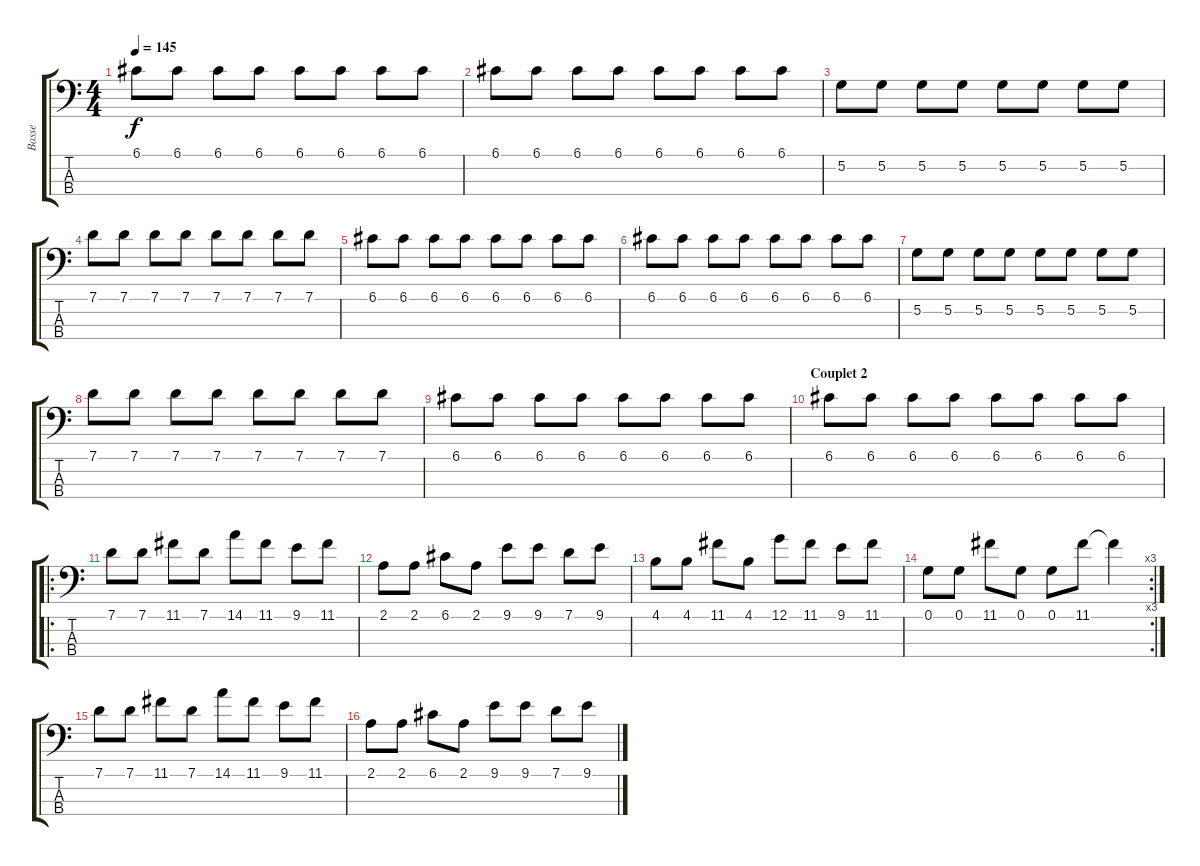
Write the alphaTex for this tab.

\track ("Basse" "Basse") {instrument acousticbass}
\staff {score tabs}
\tuning (G2 D2 A1 E1) {hide}
\ts (4 4)
\tempo 145
\clef f4
\ks c
6.1.8{dy f} 6.1.8 6.1.8 6.1.8 6.1.8 6.1.8 6.1.8 6.1.8 |
6.1.8 6.1.8 6.1.8 6.1.8 6.1.8 6.1.8 6.1.8 6.1.8 |
5.2.8 5.2.8 5.2.8 5.2.8 5.2.8 5.2.8 5.2.8 5.2.8 |
7.1.8 7.1.8 7.1.8 7.1.8 7.1.8 7.1.8 7.1.8 7.1.8 |
6.1.8 6.1.8 6.1.8 6.1.8 6.1.8 6.1.8 6.1.8 6.1.8 |
6.1.8 6.1.8 6.1.8 6.1.8 6.1.8 6.1.8 6.1.8 6.1.8 |
5.2.8 5.2.8 5.2.8 5.2.8 5.2.8 5.2.8 5.2.8 5.2.8 |
7.1.8 7.1.8 7.1.8 7.1.8 7.1.8 7.1.8 7.1.8 7.1.8 |
6.1.8 6.1.8 6.1.8 6.1.8 6.1.8 6.1.8 6.1.8 6.1.8 |
\section ("" "Couplet 2")
6.1.8 6.1.8 6.1.8 6.1.8 6.1.8 6.1.8 6.1.8 6.1.8 |
\ro
7.1.8{volume 16} 7.1.8 11.1.8 7.1.8 14.1.8 11.1.8 9.1.8 11.1.8 |
2.1.8 2.1.8 6.1.8 2.1.8 9.1.8 9.1.8 7.1.8 9.1.8 |
4.1.8 4.1.8 11.1.8 4.1.8 12.1.8 11.1.8 9.1.8 11.1.8 |
\rc 3
0.1.8 0.1.8 11.1.8 0.1.8 0.1.8 11.1.8 11.1{t}.4 |
7.1.8 7.1.8 11.1.8 7.1.8 14.1.8 11.1.8 9.1.8 11.1.8 |
2.1.8 2.1.8 6.1.8 2.1.8 9.1.8 9.1.8 7.1.8 9.1.8
